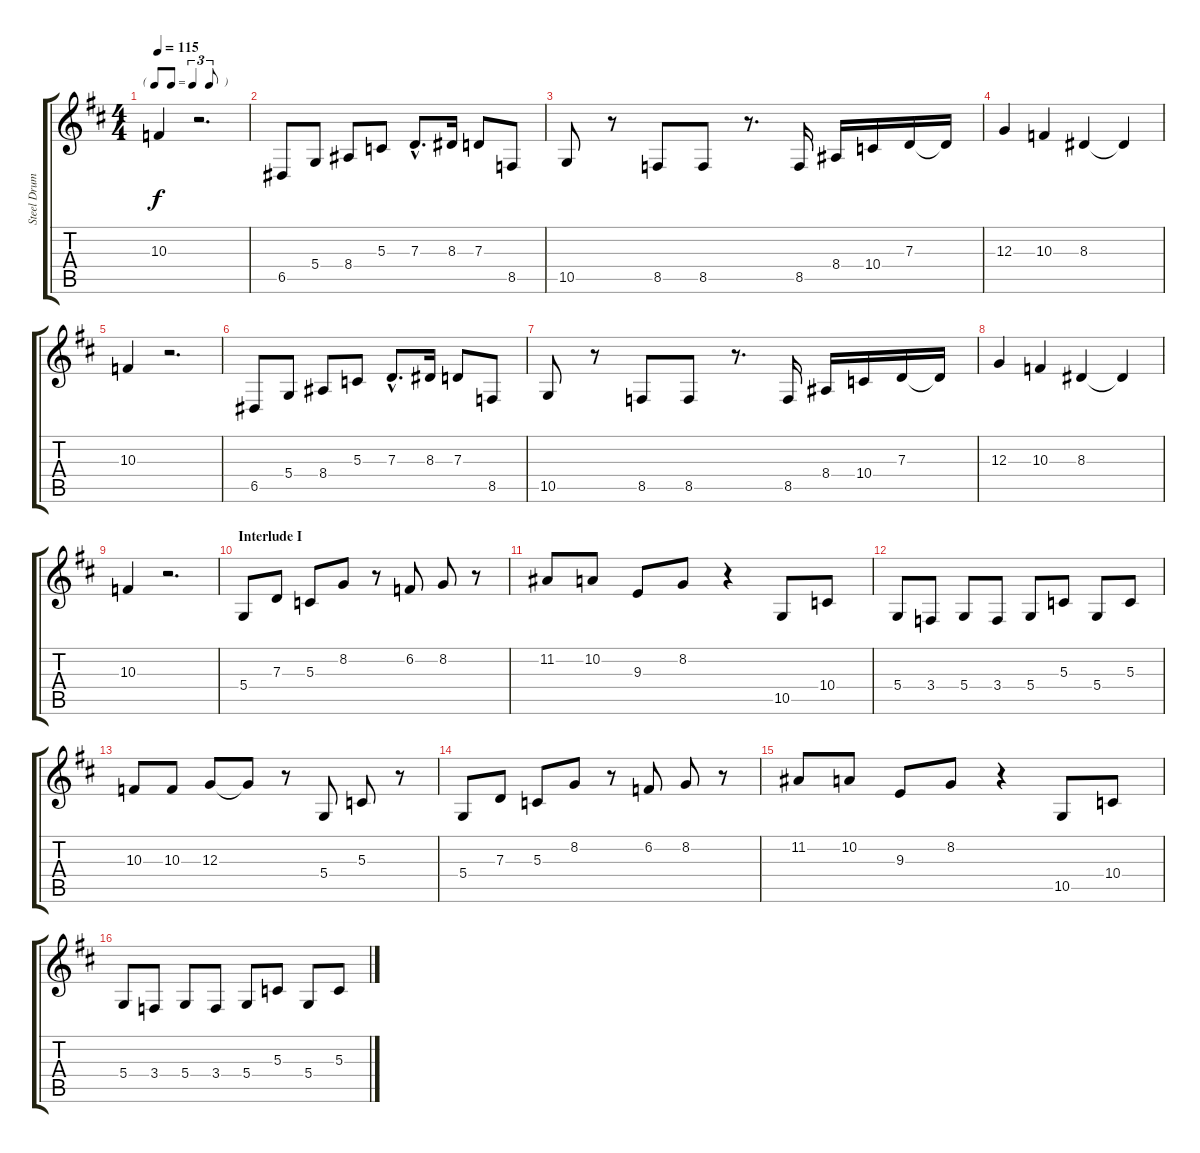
\track ("Steel Drums 1" "Steel Drum") {instrument steeldrums}
\staff {score tabs}
\tuning (E4 B3 G3 D3 A2 E2) {hide}
\ts (4 4)
\tf triplet8th
\tempo 115
\clef g2
\ks d
10.3.4{dy f} r.2{d} |
6.5.8 5.4.8 8.4.8 5.3.8 7.3{hac}.8{d} 8.3.16 7.3.8 8.5.8 |
10.5.8 r.8 8.5.8 8.5.8 r.8{d} 8.5.16 8.4.16 10.4.16 7.3.16 7.3{t}.16 |
12.3.4 10.3.4 8.3.4 8.3{t}.4 |
10.3.4 r.2{d} |
6.5.8 5.4.8 8.4.8 5.3.8 7.3{hac}.8{d} 8.3.16 7.3.8 8.5.8 |
10.5.8 r.8 8.5.8 8.5.8 r.8{d} 8.5.16 8.4.16 10.4.16 7.3.16 7.3{t}.16 |
12.3.4 10.3.4 8.3.4 8.3{t}.4 |
10.3.4 r.2{d} |
\section ("" "Interlude I")
5.4.8 7.3.8 5.3.8 8.2.8 r.8 6.2.8 8.2.8 r.8 |
11.2.8 10.2.8 9.3.8 8.2.8 r.4 10.5.8 10.4.8 |
5.4.8 3.4.8 5.4.8 3.4.8 5.4.8 5.3.8 5.4.8 5.3.8 |
10.3.8 10.3.8 12.3.8 12.3{t}.8 r.8 5.4.8 5.3.8 r.8 |
5.4.8 7.3.8 5.3.8 8.2.8 r.8 6.2.8 8.2.8 r.8 |
11.2.8 10.2.8 9.3.8 8.2.8 r.4 10.5.8 10.4.8 |
5.4.8 3.4.8 5.4.8 3.4.8 5.4.8 5.3.8 5.4.8 5.3.8
